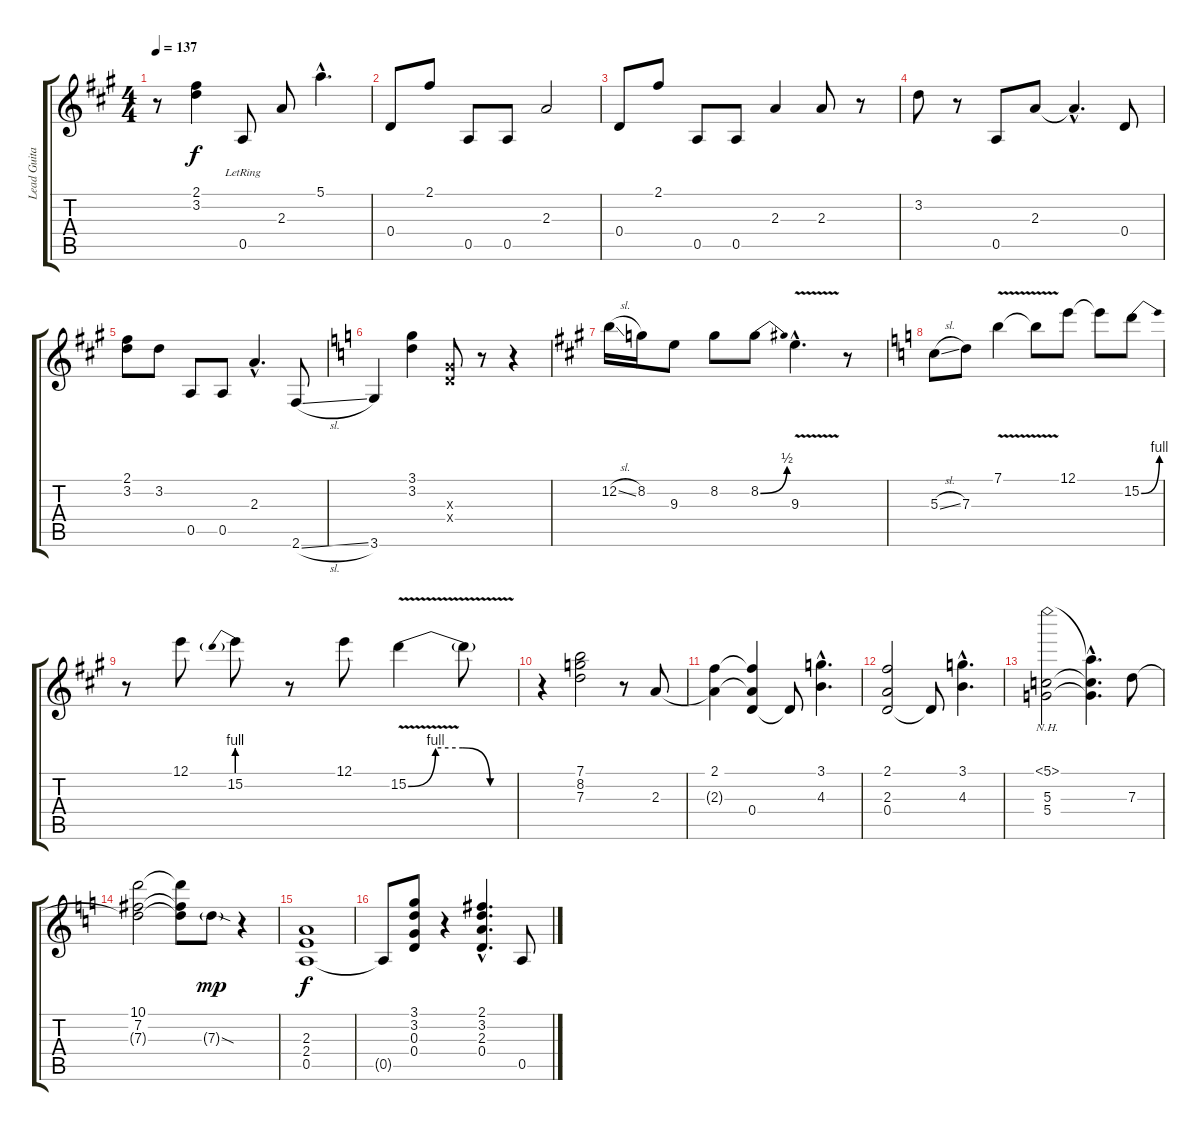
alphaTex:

\track ("Lead Guitar" "Lead Guita") {instrument overdrivenguitar}
\staff {score tabs}
\tuning (E4 B3 G3 D3 A2 E2) {hide}
\ts (4 4)
\tempo 137
\clef g2
\ks a
r.8{dy f} (2.1 3.2).4 0.5{lr}.8 2.3.8 5.1{hac}.4{d} |
0.4.8 2.1.8 0.5.8 0.5.8 2.3.2 |
0.4.8 2.1.8 0.5.8 0.5.8 2.3.4 2.3.8 r.8 |
3.2.8 r.8 0.5.8 2.3.8 2.3{hac t}.4{d} 0.4.8 |
(2.1 3.2).8 3.2.8 0.5.8 0.5.8 2.3{hac}.4{d} 2.6{sl}.8 |
\ks c
3.6.4 (3.1 3.2).4 (0.3{x} 0.4{x}).8 r.8 r.4 |
\ks a
12.2{sl}.16 8.2.16 9.3.8 8.2.8 8.2{be (bend 0 0 60 2)}.8 9.3{v hac}.4{d} r.8 |
\ks c
5.3{sl}.8 7.3.8 7.1{v}.4 7.1{t}.8 12.1.8 12.1{t}.8 15.2{be (bend 0 0 60 4)}.8 |
\ks a
r.8 12.1.8 15.2{be (prebend 0 4 60 4)}.8 r.8 12.1.8 15.2{be (custom 0 0 15 4 30 4 45 0 60 0) v}.4 15.2{t}.8 |
r.4 (7.1 8.2 7.3).2 r.8 2.3.8 |
(2.1 2.3{t}).4 (2.1{t} 2.3{t} 0.4).4 0.4{t}.8 (3.1{hac} 4.3{hac}).4{d} |
(2.1 2.3 0.4).2 0.4{t}.8 (3.1{hac} 4.3{hac}).4{d} |
(5.1{nh} 5.3 5.4).2 (5.1{hac t} 5.3{hac t} 5.4{hac t}).4{d} 7.3.8 |
\ks c
(10.1 7.2 7.3{t}).2 (10.1{t} 7.2{t} 7.3{t}).8 7.3{sod g}.8{dy mp} r.4 |
(2.3 2.4 0.5).1{dy f} |
0.5{t}.8 (3.1 3.2 0.3 0.4).8 r.4 (2.1{hac} 3.2{hac} 2.3{hac} 0.4{hac}).4{d} 0.5.8
